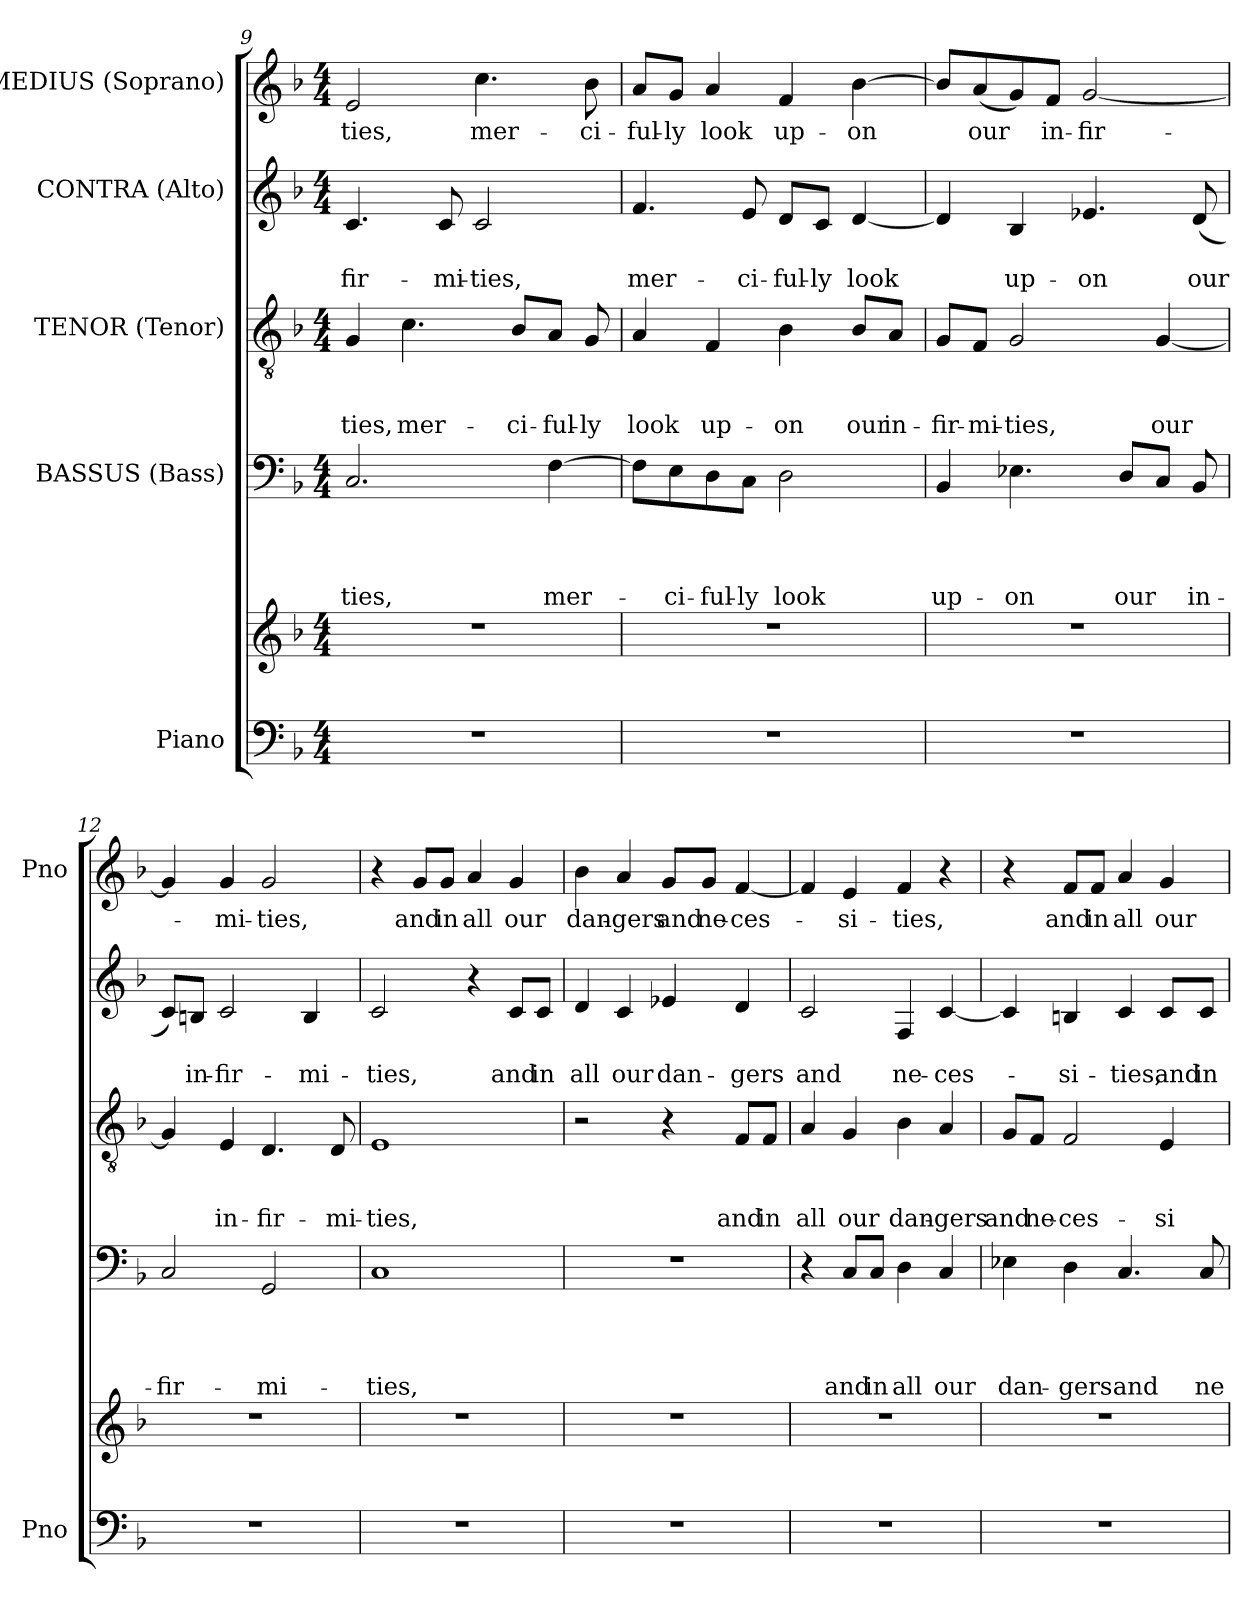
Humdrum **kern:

**kern	**kern	**kern	**text	**text	**text	**text	**kern	**text	**text	**text	**kern	**text	**text	**kern	**text
*part5	*part5	*part4	*part4	*part4	*part4	*part4	*part3	*part3	*part3	*part3	*part2	*part2	*part2	*part1	*part1
*staff6	*staff5	*staff4	*staff4	*staff4	*staff4	*staff4	*staff3	*staff3	*staff3	*staff3	*staff2	*staff2	*staff2	*staff1	*staff1
*I"Piano	*	*I"BASSUS (Bass)	*	*	*	*	*I"TENOR (Tenor)	*	*	*	*I"CONTRA (Alto)	*	*	*I"MEDIUS (Soprano)	*
*I'Pno	*	*	*	*	*	*	*	*	*	*	*	*	*	*I'Pno	*
!!LO:LB:g=z
*clefF4	*clefG2	*clefF4	*	*	*	*	*clefGv2	*	*	*	*clefG2	*	*	*clefG2	*
*k[b-]	*k[b-]	*k[b-]	*	*	*	*	*k[b-]	*	*	*	*k[b-]	*	*	*k[b-]	*
*F:	*F:	*F:	*	*	*	*	*F:	*	*	*	*F:	*	*	*F:	*
*M4/4	*M4/4	*M4/4	*	*	*	*	*M4/4	*	*	*	*M4/4	*	*	*M4/4	*
=9	=9	=9	=9	=9	=9	=9	=9	=9	=9	=9	=9	=9	=9	=9	=9
1r	1r	2.C/	.	.	.	-­ties,	4G/	.	.	-­ties,	4.c/	.	-­fir-	2e/	-­ties,
.	.	.	.	.	.	.	4.c\	.	.	mer-	.	.	.	.	.
.	.	.	.	.	.	.	.	.	.	.	8c/	.	-mi-	.	.
.	.	.	.	.	.	.	.	.	.	.	2c/	.	-ties,	4.cc\	mer-
.	.	.	.	.	.	.	8B-/L	.	.	-ci-	.	.	.	.	.
.	.	[4F\	.	.	.	mer-	8A/J	.	.	-ful-	.	.	.	.	.
.	.	.	.	.	.	.	8G/	.	.	-ly	.	.	.	8b-\	-ci-
=10	=10	=10	=10	=10	=10	=10	=10	=10	=10	=10	=10	=10	=10	=10	=10
1r	1r	8F\L]	.	.	.	.	4A/	.	.	look	4.f/	.	mer-	8a/L	-ful-
.	.	8E\	.	.	.	-ci-	.	.	.	.	.	.	.	8g/J	-ly
.	.	8D\	.	.	.	-ful-	4F/	.	.	up-	.	.	.	4a/	look
.	.	8C\J	.	.	.	-ly	.	.	.	.	8e/	.	-ci-	.	.
.	.	2D\	.	.	.	look	4B-\	.	.	-on	8d/L	.	-ful-	4f/	up-
.	.	.	.	.	.	.	.	.	.	.	8c/J	.	-ly	.	.
.	.	.	.	.	.	.	8B-/L	.	.	our	[4d/	.	look	[4b-\	-on
.	.	.	.	.	.	.	8A/J	.	.	in-	.	.	.	.	.
=11	=11	=11	=11	=11	=11	=11	=11	=11	=11	=11	=11	=11	=11	=11	=11
1r	1r	4BB-/	.	.	.	up-	8G/L	.	.	-fir-	4d/]	.	.	8b-/L]	.
.	.	.	.	.	.	.	8F/J	.	.	-mi-	.	.	.	(8a/	our
.	.	4.E-X\	.	.	.	-on	2G/	.	.	-ties,	4B-/	.	up-	8g/)	.
.	.	.	.	.	.	.	.	.	.	.	.	.	.	8f/J	in-
.	.	.	.	.	.	.	.	.	.	.	4.e-X/	.	-on	[2g/	-fir-
.	.	8D/L	.	.	.	our	.	.	.	.	.	.	.	.	.
.	.	8C/J	.	.	.	.	[4G/	.	.	our	.	.	.	.	.
.	.	8BB-/	.	.	.	in-	.	.	.	.	(8d/	.	our	.	.
=12	=12	=12	=12	=12	=12	=12	=12	=12	=12	=12	=12	=12	=12	=12	=12
1r	1r	2C/	.	.	.	-fir-	4G/]	.	.	.	8c/L)	.	.	4g/]	.
.	.	.	.	.	.	.	.	.	.	.	8Bn/J	.	in-	.	.
.	.	.	.	.	.	.	4E/	.	.	in-	2c/	.	-fir-	4g/	-mi-
.	.	2GG/	.	.	.	-mi-	4.D/	.	.	-fir-	.	.	.	2g/	-ties,
.	.	.	.	.	.	.	.	.	.	.	4B/	.	-mi-	.	.
.	.	.	.	.	.	.	8D/	.	.	-mi-	.	.	.	.	.
!!LO:PB:g=z
=13	=13	=13	=13	=13	=13	=13	=13	=13	=13	=13	=13	=13	=13	=13	=13
1r	1r	1C	.	.	.	-­ties,	1E	.	.	-­ties,	2c/	.	-­ties,	4r	.
.	.	.	.	.	.	.	.	.	.	.	.	.	.	8g/L	and
.	.	.	.	.	.	.	.	.	.	.	.	.	.	8g/J	in
.	.	.	.	.	.	.	.	.	.	.	4r	.	.	4a/	all
.	.	.	.	.	.	.	.	.	.	.	8c/L	.	and	4g/	our
.	.	.	.	.	.	.	.	.	.	.	8c/J	.	in	.	.
=14	=14	=14	=14	=14	=14	=14	=14	=14	=14	=14	=14	=14	=14	=14	=14
1r	1r	1r	.	.	.	.	2r	.	.	.	4d/	.	all	4b-\	dan-
.	.	.	.	.	.	.	.	.	.	.	4c/	.	our	4a/	-gers
.	.	.	.	.	.	.	4r	.	.	.	4e-X/	.	dan-	8g/L	and
.	.	.	.	.	.	.	.	.	.	.	.	.	.	8g/J	ne-
.	.	.	.	.	.	.	8F/L	.	.	and	4d/	.	-gers	[4f/	-ces-
.	.	.	.	.	.	.	8F/J	.	.	in	.	.	.	.	.
=15	=15	=15	=15	=15	=15	=15	=15	=15	=15	=15	=15	=15	=15	=15	=15
1r	1r	4r	.	.	.	.	4A/	.	.	all	2c/	.	and	4f/]	.
.	.	8C/L	.	.	.	and	4G/	.	.	our	.	.	.	4e/	-si-
.	.	8C/J	.	.	.	in	.	.	.	.	.	.	.	.	.
.	.	4D\	.	.	.	all	4B-\	.	.	dan-	4F/	.	ne-	4f/	-ties,
.	.	4C/	.	.	.	our	4A/	.	.	-gers	[4c/	.	-ces-	4r	.
=16	=16	=16	=16	=16	=16	=16	=16	=16	=16	=16	=16	=16	=16	=16	=16
1r	1r	4E-X\	.	.	.	dan-	8G/L	.	.	and	4c/]	.	.	4r	.
.	.	.	.	.	.	.	8F/J	.	.	ne-	.	.	.	.	.
.	.	4D\	.	.	.	-gers	2F/	.	.	-ces-	4Bn/	.	-si-	8f/L	and
.	.	.	.	.	.	.	.	.	.	.	.	.	.	8f/J	in
.	.	4.C/	.	.	.	and	.	.	.	.	4c/	.	-ties,	4a/	all
.	.	.	.	.	.	.	4E/	.	.	-si-	8c/L	.	and	4g/	our
.	.	8C/	.	.	.	ne-	.	.	.	.	8c/J	.	in	.	.
=	=	=	=	=	=	=	=	=	=	=	=	=	=	=	=
*-	*-	*-	*-	*-	*-	*-	*-	*-	*-	*-	*-	*-	*-	*-	*-
